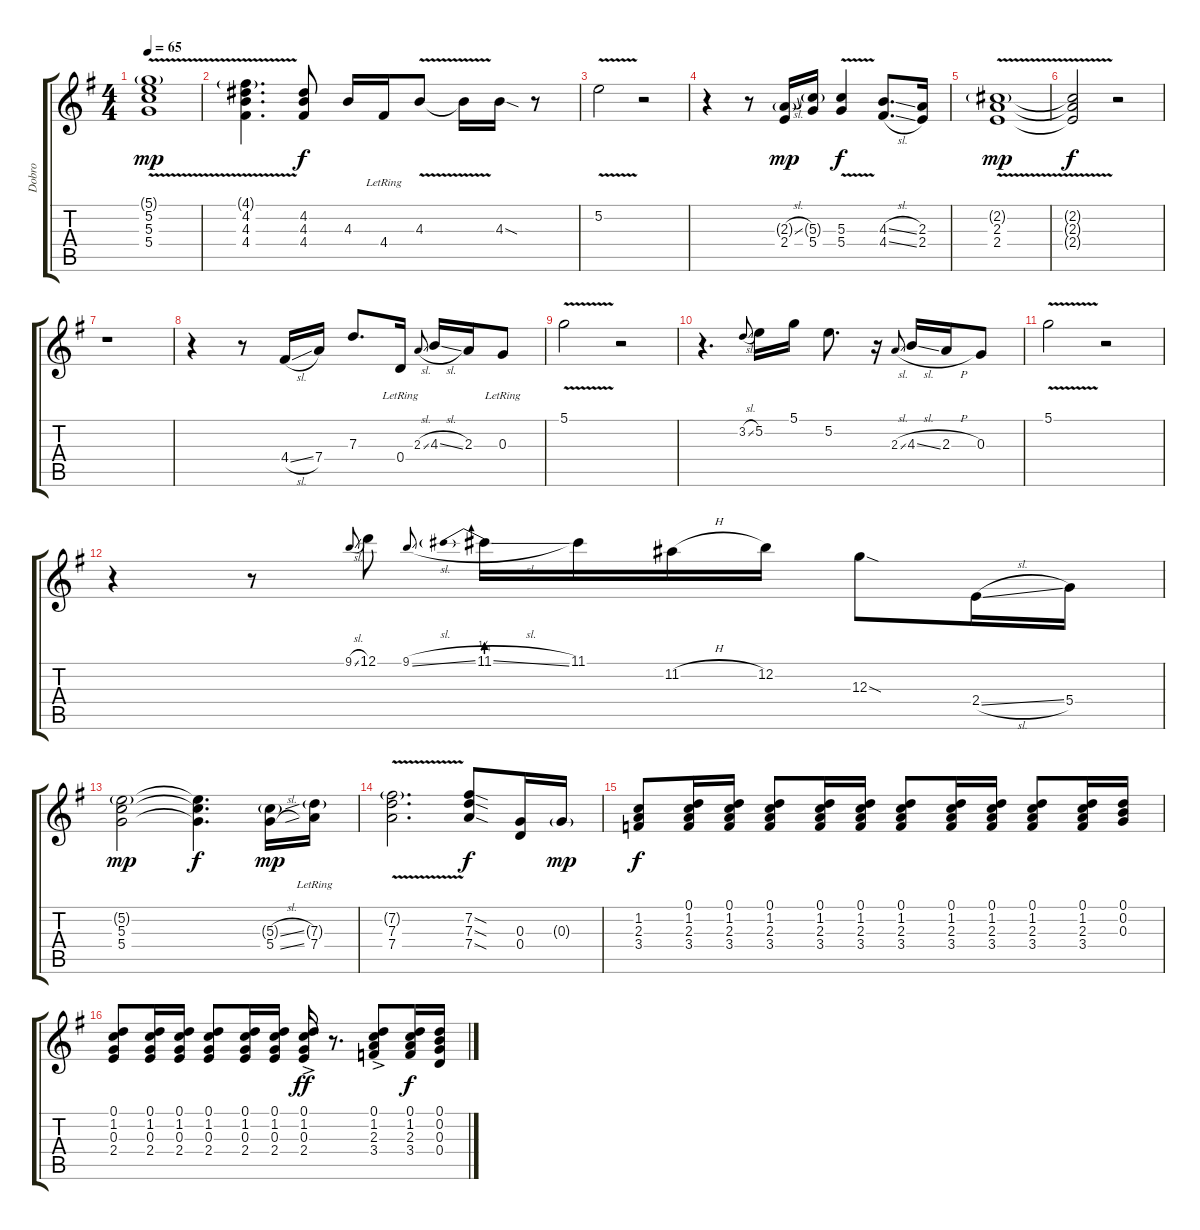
\track ("Dobro" "Dobro") {instrument acousticguitarsteel}
\staff {score tabs}
\tuning (D4 B3 G3 D3 G2 D2) {hide}
\ts (4 4)
\tempo 65
\clef g2
\ks g
(5.1{v g} 5.2{v} 5.3{v} 5.4{v}).1{dy mp} |
(4.1{v g} 4.2{v} 4.3{v} 4.4{v}).4{d} (4.2 4.3 4.4).8{dy f} 4.3.16 4.4{lr}.16 4.3{v}.8 4.3{t}.16 4.3{sod}.16 r.8 |
5.2{v}.2 r.2 |
r.4 r.8 (2.3{sl g} 2.4).16{dy mp} (5.3{g} 5.4).16 (5.3{v} 5.4{v}).4{dy f} (4.3{sl} 4.4{sl}).8{d} (2.3 2.4).16 |
(2.2{v g} 2.3{v} 2.4{v}).1{dy mp} |
(2.2{t} 2.3{t} 2.4{t}).2{dy f} r.2 |
r.1 |
r.4 r.8 4.4{sl}.16 7.4.16 7.3.8{d} 0.4{lr}.16 2.3{sl}.8{gr onbeat} 4.3{sl}.16 2.3.16 0.3{lr}.8 |
5.1{v}.2 r.2 |
r.4{d} 3.2{sl}.8{gr onbeat} 5.2.16 5.1.16 5.2.8{d} r.16 2.3{sl}.8{gr onbeat} 4.3{sl}.16 2.3{h}.16 0.3.8 |
5.1{v}.2 r.2 |
r.4 r.8 9.1{sl}.8{gr onbeat} 12.1.8 9.1{sl}.8{gr onbeat} 11.1{be (prebend 0 1 60 1) sl}.16 11.1.16 11.2{h}.16 12.2.16 12.3{sod}.8 2.4{sl}.16 5.4.16 |
(5.2{g} 5.3 5.4).2{dy mp} (5.2{t} 5.3{t} 5.4{t}).4{d dy f} (5.3{sl g} 5.4{sl}).16{dy mp} (7.3{g lr} 7.4{lr}).16 |
(7.2{v g} 7.3{v} 7.4{v}).2{d} (7.2{sod} 7.3{sod} 7.4{sod}).8{dy f} (0.3 0.4).16 0.3{g}.16{dy mp} |
(1.2 2.3 3.4).8{dy f} (0.1 1.2 2.3 3.4).16 (0.1 1.2 2.3 3.4).16 (0.1 1.2 2.3 3.4).8 (0.1 1.2 2.3 3.4).16 (0.1 1.2 2.3 3.4).16 (0.1 1.2 2.3 3.4).8 (0.1 1.2 2.3 3.4).16 (0.1 1.2 2.3 3.4).16 (0.1 1.2 2.3 3.4).8 (0.1 1.2 2.3 3.4).16 (0.1 0.2 0.3).16 |
(0.1 1.2 0.3 2.4).8 (0.1 1.2 0.3 2.4).16 (0.1 1.2 0.3 2.4).16 (0.1 1.2 0.3 2.4).8 (0.1 1.2 0.3 2.4).16 (0.1 1.2 0.3 2.4).16 (0.1{ac} 1.2{ac} 0.3{ac} 2.4{ac}).16{dy ff} r.8{d} (0.1{ac} 1.2{ac} 2.3{ac} 3.4{ac}).8 (0.1 1.2 2.3 3.4).16{dy f} (0.1 0.2 0.3 0.4).16
